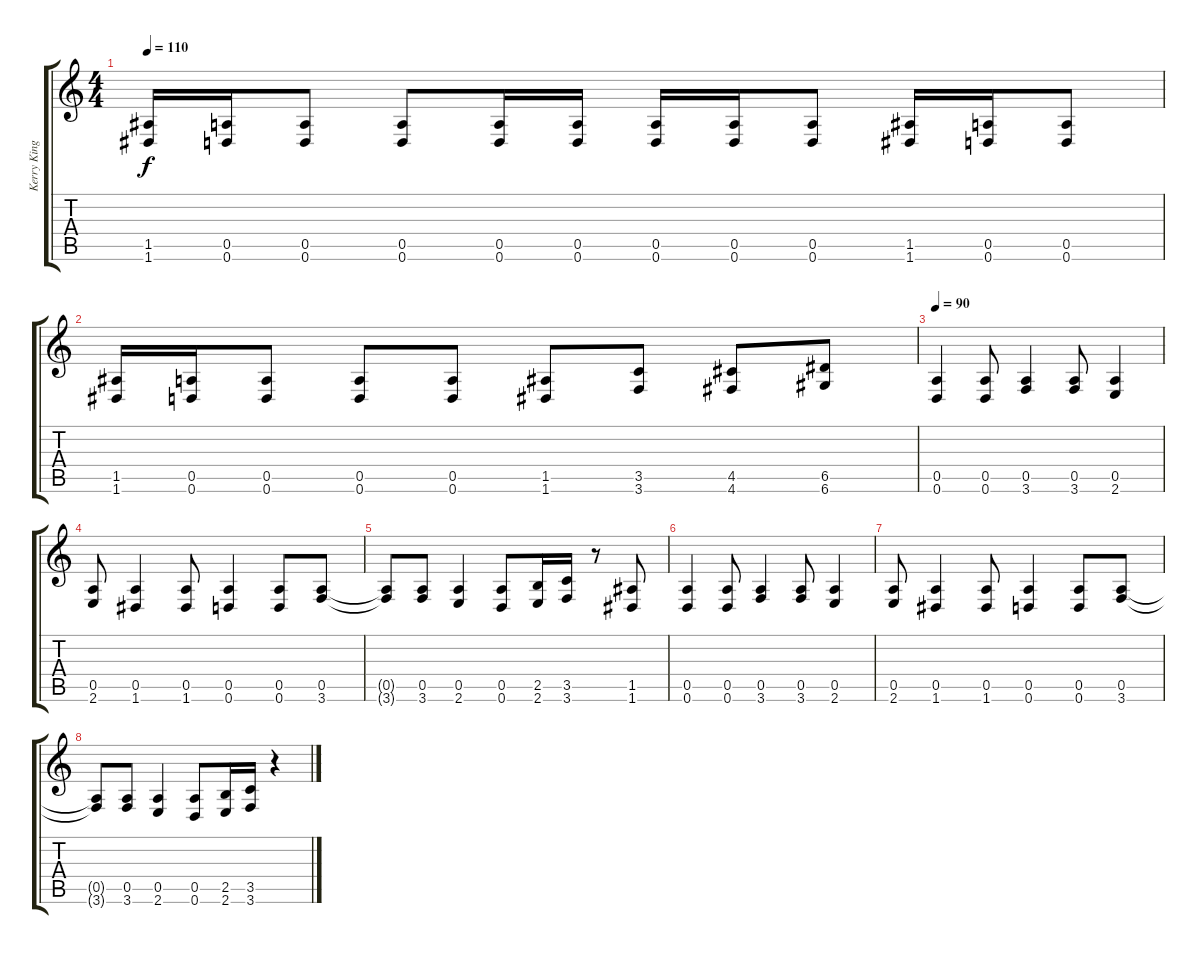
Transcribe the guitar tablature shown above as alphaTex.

\track ("Kerry King" "Kerry King") {instrument distortionguitar}
\staff {score tabs}
\tuning (E4 B3 G3 D3 A2 D2) {hide}
\ts (4 4)
\tempo 110
\clef g2
\ks c
(1.5 1.6).16{dy f} (0.5 0.6).16 (0.5 0.6).8 (0.5 0.6).8 (0.5 0.6).16 (0.5 0.6).16 (0.5 0.6).16 (0.5 0.6).16 (0.5 0.6).8 (1.5 1.6).16 (0.5 0.6).16 (0.5 0.6).8 |
(1.5 1.6).16 (0.5 0.6).16 (0.5 0.6).8 (0.5 0.6).8 (0.5 0.6).8 (1.5 1.6).8 (3.5 3.6).8 (4.5 4.6).8 (6.5 6.6).8 |
\tempo 90
(0.5 0.6).4 (0.5 0.6).8 (0.5 3.6).4 (0.5 3.6).8 (0.5 2.6).4 |
(0.5 2.6).8 (0.5 1.6).4 (0.5 1.6).8 (0.5 0.6).4 (0.5 0.6).8 (0.5 3.6).8 |
(0.5{t} 3.6{t}).8 (0.5 3.6).8 (0.5 2.6).4 (0.5 0.6).8 (2.5 2.6).16 (3.5 3.6).16 r.8 (1.5 1.6).8 |
(0.5 0.6).4 (0.5 0.6).8 (0.5 3.6).4 (0.5 3.6).8 (0.5 2.6).4 |
(0.5 2.6).8 (0.5 1.6).4 (0.5 1.6).8 (0.5 0.6).4 (0.5 0.6).8 (0.5 3.6).8 |
(0.5{t} 3.6{t}).8 (0.5 3.6).8 (0.5 2.6).4 (0.5 0.6).8 (2.5 2.6).16 (3.5 3.6).16 r.4
